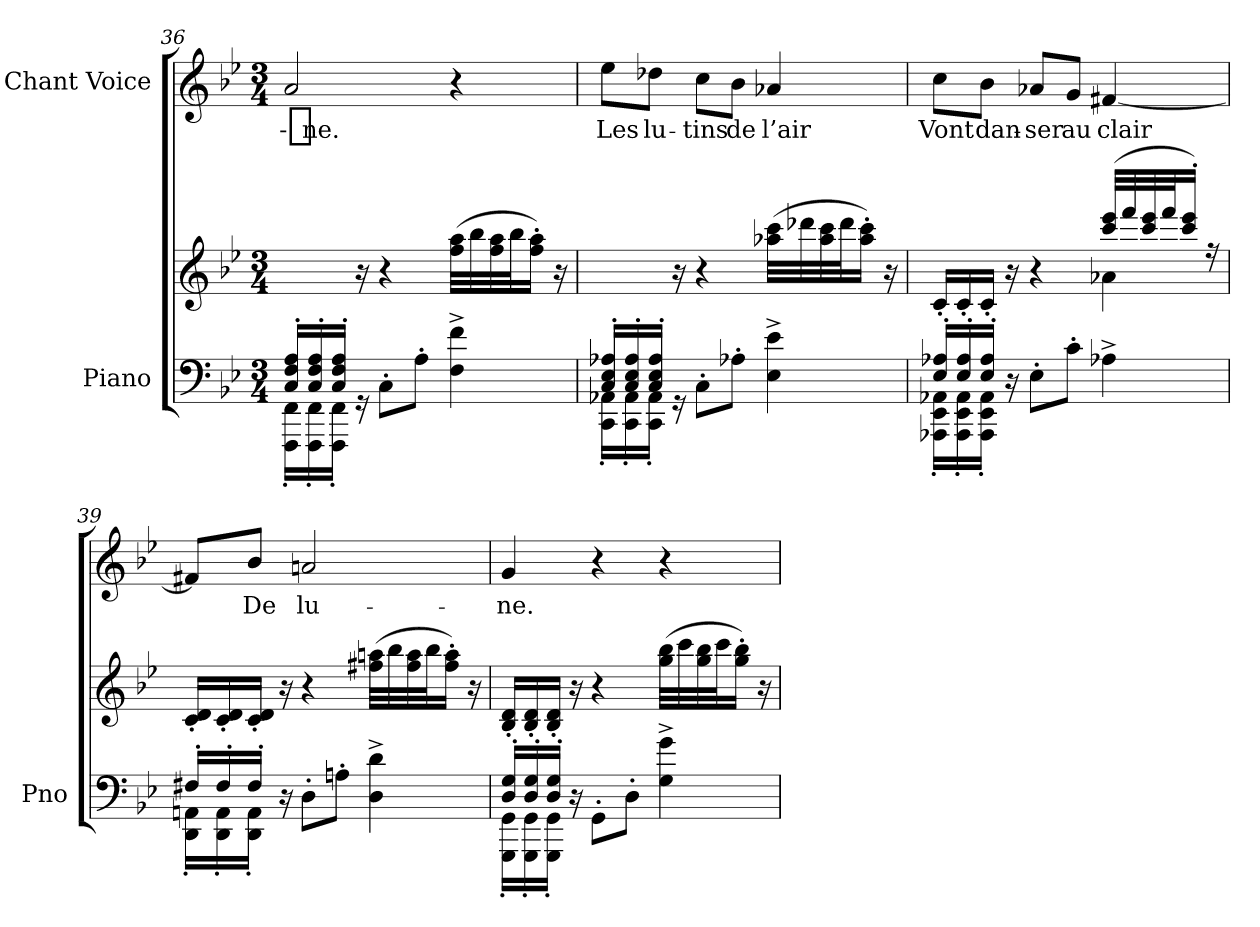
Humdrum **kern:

**kern	**kern	**kern	**text
*part2	*part2	*part1	*part1
*staff3	*staff2	*staff1	*staff1
*I"Piano	*	*I"Chant Voice	*
*I'Pno	*	*	*
!!LO:PB:g=z
*clefF4	*clefG2	*clefG2	*
*k[b-e-]	*k[b-e-]	*k[b-e-]	*
*M3/4	*M3/4	*M3/4	*
=36	=36	=36	=36
*^	*	*	*
!	!	!	!	!LO:LY:b
16C/' 16F/' 16A/'LL	16FFF\' 16FF\'LL	8.ryy	2a/	-- ne.
16C/' 16F/' 16A/'	16FFF\' 16FF\'	.	.	.
16C/' 16F/' 16A/'JJ	16FFF\' 16FF\'JJ	.	.	.
2ryy	16rGG	16r	.	.
.	8C'\L	4r	.	.
.	8A'\J	.	.	.
.	4F\^ 4f\^	(>32ff\ 32aa\LLL	4r	.
.	.	32bb-\	.	.
.	.	32ff\ 32aa\	.	.
.	.	32bb-\J	.	.
.	.	16ff\' 16aa\'JJ)	.	.
16ryy	.	16r	.	.
=37	=37	=37	=37	=37
!	!	!	!	!LO:LY:b
16C/' 16E-/' 16A-X/'LL	16CC\' 16AA-X\'LL	8.ryy	8ee-\L	Les
16C/' 16E-/' 16A-/'	16CC\' 16AA-\'	.	.	.
!	!	!	!	!LO:LY:b
16C/' 16E-/' 16A-/'JJ	16CC\' 16AA-\'JJ	.	8dd-X\J	lu-
2ryy	16rGG	16r	.	.
!	!	!	!	!LO:LY:b
.	8C'\L	4r	8cc\L	-tins
!	!	!	!	!LO:LY:b
.	8A-X'\J	.	8b-\J	de
!	!	!	!	!LO:LY:b
.	4E-\^ 4e-\^	(>32aa-X\ 32ccc\LLL	4a-X/	l’air
.	.	32ddd-X\	.	.
.	.	32aa-\ 32ccc\	.	.
.	.	32ddd-\J	.	.
.	.	16aa-\' 16ccc\'JJ)	.	.
16ryy	.	16r	.	.
=38	=38	=38	=38	=38
*	*	*^	*	*
!	!	!	!	!	!LO:LY:b
16E-/' 16A-X/'LL	16AAA-X\' 16EE-\' 16AA-X\'LL	16c'/LL	2ryy	8cc\L	Vont
16E-/' 16A-/'	16AAA-\' 16EE-\' 16AA-\'	16c'/	.	.	.
!	!	!	!	!	!LO:LY:b
16E-/' 16A-/'JJ	16AAA-\' 16EE-\' 16AA-\'JJ	16c'/JJ	.	8b-\J	dan-
16ryy	16r	16r	.	.	.
!	!	!	!	!	!LO:LY:b
4ryy	8E-'\L	4r	.	8a-X/L	-ser
!	!	!	!	!	!LO:LY:b
.	8c'\J	.	.	8g/J	au
!	!	!	!	!	!LO:LY:b
4ryy	4A-X^\	(<32ccc/ 32eee-/LLL	4a-X\	[4f#X/	clair
.	.	32fff/	.	.	.
.	.	32ccc/ 32eee-/	.	.	.
.	.	32fff/J	.	.	.
.	.	16ccc/' 16eee-/'JJ)	.	.	.
.	.	16rff	.	.	.
*	*	*v	*v	*	*
!!LO:LB:g=z
=39	=39	=39	=39	=39
16F#X'/LL	16DD\' 16AAn\'LL	16c/' 16d/'LL	8f#X/L]	.
16F#'/	16DD\' 16AA\'	16c/' 16d/'	.	.
!	!	!	!	!LO:LY:b
16F#'/JJ	16DD\' 16AA\'JJ	16c/' 16d/'JJ	8b-/J	De
16ryy	16r	16r	.	.
!	!	!	!	!LO:LY:b
4ryy	8D'\L	4r	2an/	lu-
.	8An'\J	.	.	.
4ryy	4D\^ 4d\^	(>32ff#X\ 32aan\LLL	.	.
.	.	32bb-\	.	.
.	.	32ff#\ 32aa\	.	.
.	.	32bb-\J	.	.
.	.	16ff#\' 16aa\'JJ)	.	.
.	.	16r	.	.
=40	=40	=40	=40	=40
!	!	!	!	!LO:LY:b
16D/' 16G/'LL	16GGG\' 16GG\'LL	16B-/' 16d/'LL	4g/	-ne.
16D/' 16G/'	16GGG\' 16GG\'	16B-/' 16d/'	.	.
16D/' 16G/'JJ	16GGG\' 16GG\'JJ	16B-/' 16d/'JJ	.	.
16ryy	16r	16r	.	.
4ryy	8GG'\L	4r	4r	.
.	8D'\J	.	.	.
4ryy	4G\^ 4g\^	(>32gg\ 32bb-\LLL	4r	.
.	.	32ccc\	.	.
.	.	32gg\ 32bb-\	.	.
.	.	32ccc\J	.	.
.	.	16gg\' 16bb-\'JJ)	.	.
.	.	16r	.	.
*v	*v	*	*	*
=	=	=	=
*-	*-	*-	*-
